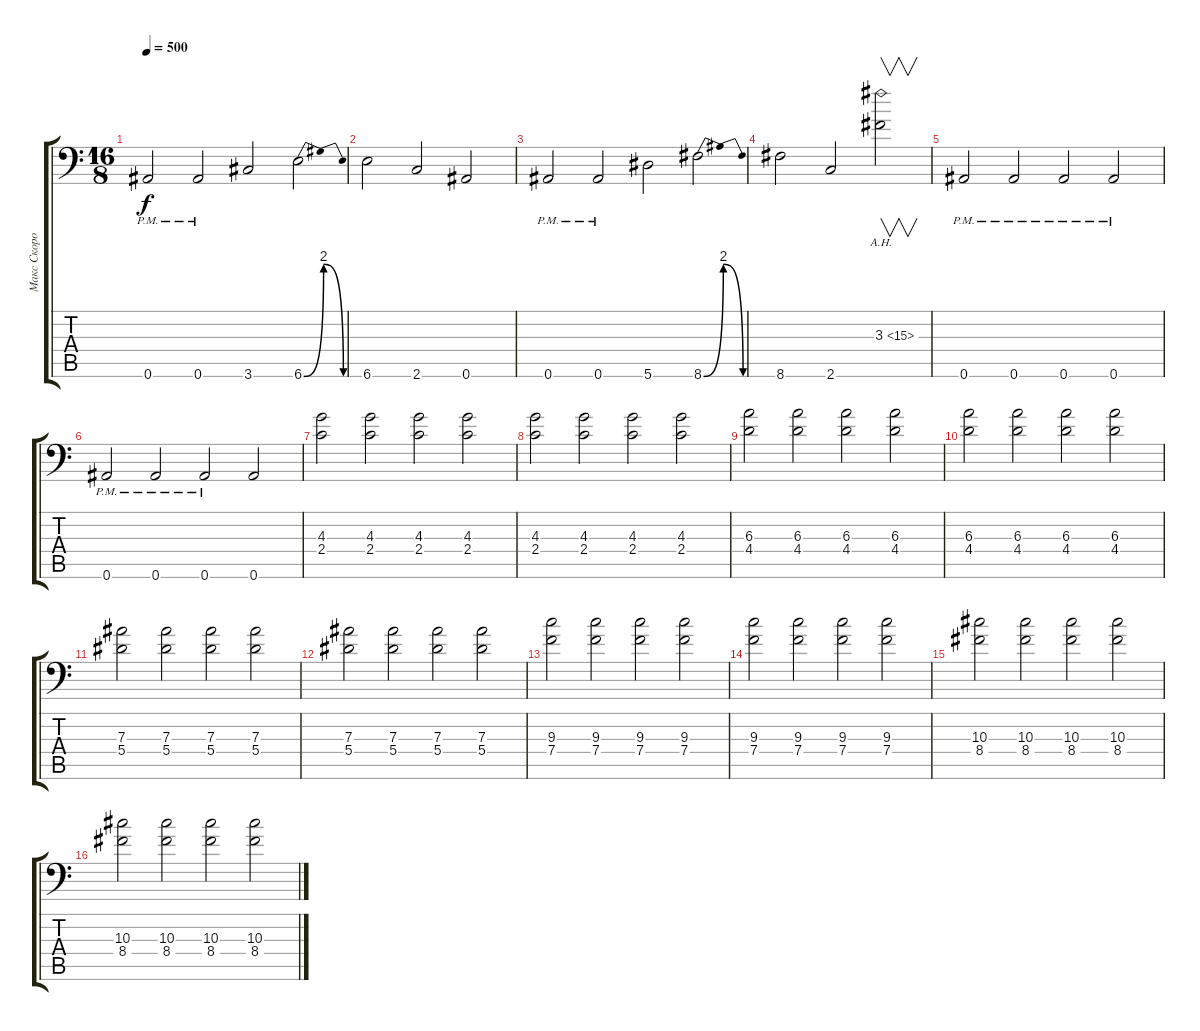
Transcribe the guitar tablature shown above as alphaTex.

\track ("Макс Скоробогатов-Гитара" "Макс Скоро") {instrument distortionguitar}
\staff {score tabs}
\tuning (C4 G3 Eb3 Bb2 F2 Bb1) {hide}
\ts (16 8)
\tempo 500
\clef f4
\ks c
0.6{pm}.2{dy f} 0.6{pm}.2 3.6.2 6.6{be (bendrelease 0 0 15 8 15 8 60 0)}.2 |
6.6.2 2.6.2 0.6.2 |
0.6{pm}.2 0.6{pm}.2 5.6.2 8.6{be (bendrelease 0 0 15 8 15 8 60 0)}.2 |
8.6.2 2.6.2 3.3{ah 12}.2{v} |
0.6{pm}.2 0.6{pm}.2 0.6{pm}.2 0.6{pm}.2 |
0.6{pm}.2 0.6{pm}.2 0.6{pm}.2 0.6.2 |
(4.3 2.4).2 (4.3 2.4).2 (4.3 2.4).2 (4.3 2.4).2 |
(4.3 2.4).2 (4.3 2.4).2 (4.3 2.4).2 (4.3 2.4).2 |
(6.3 4.4).2 (6.3 4.4).2 (6.3 4.4).2 (6.3 4.4).2 |
(6.3 4.4).2 (6.3 4.4).2 (6.3 4.4).2 (6.3 4.4).2 |
(7.3 5.4).2 (7.3 5.4).2 (7.3 5.4).2 (7.3 5.4).2 |
(7.3 5.4).2 (7.3 5.4).2 (7.3 5.4).2 (7.3 5.4).2 |
(9.3 7.4).2 (9.3 7.4).2 (9.3 7.4).2 (9.3 7.4).2 |
(9.3 7.4).2 (9.3 7.4).2 (9.3 7.4).2 (9.3 7.4).2 |
(10.3 8.4).2 (10.3 8.4).2 (10.3 8.4).2 (10.3 8.4).2 |
(10.3 8.4).2 (10.3 8.4).2 (10.3 8.4).2 (10.3 8.4).2
